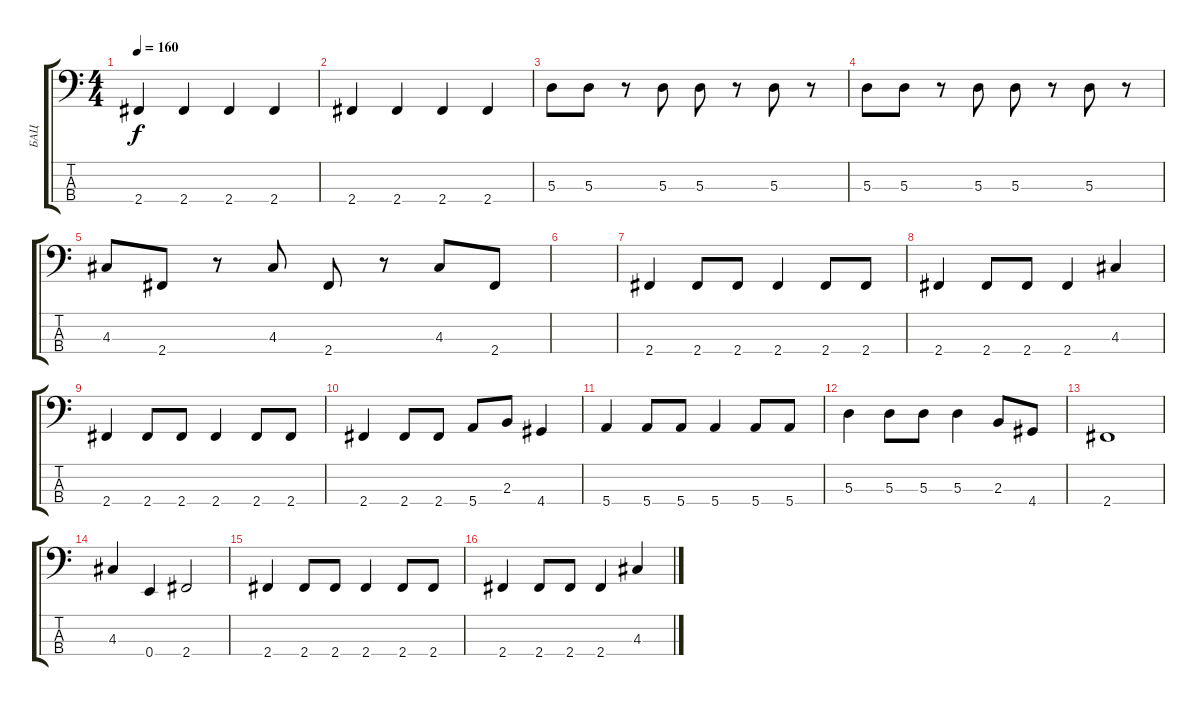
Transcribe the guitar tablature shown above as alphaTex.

\track ("БАЦ" "БАЦ") {instrument electricbassfinger}
\staff {score tabs}
\tuning (G2 D2 A1 E1) {hide}
\ts (4 4)
\tempo 160
\clef f4
\ks c
2.4.4{dy f} 2.4.4 2.4.4 2.4.4 |
2.4.4 2.4.4 2.4.4 2.4.4 |
5.3.8 5.3.8 r.8 5.3.8 5.3.8 r.8 5.3.8 r.8 |
5.3.8 5.3.8 r.8 5.3.8 5.3.8 r.8 5.3.8 r.8 |
4.3.8 2.4.8 r.8 4.3.8 2.4.8 r.8 4.3.8 2.4.8 |
|
2.4.4 2.4.8 2.4.8 2.4.4 2.4.8 2.4.8 |
2.4.4 2.4.8 2.4.8 2.4.4 4.3.4 |
2.4.4 2.4.8 2.4.8 2.4.4 2.4.8 2.4.8 |
2.4.4 2.4.8 2.4.8 5.4.8 2.3.8 4.4.4 |
5.4.4 5.4.8 5.4.8 5.4.4 5.4.8 5.4.8 |
5.3.4 5.3.8 5.3.8 5.3.4 2.3.8 4.4.8 |
2.4.1 |
4.3.4 0.4.4 2.4.2 |
2.4.4 2.4.8 2.4.8 2.4.4 2.4.8 2.4.8 |
2.4.4 2.4.8 2.4.8 2.4.4 4.3.4
